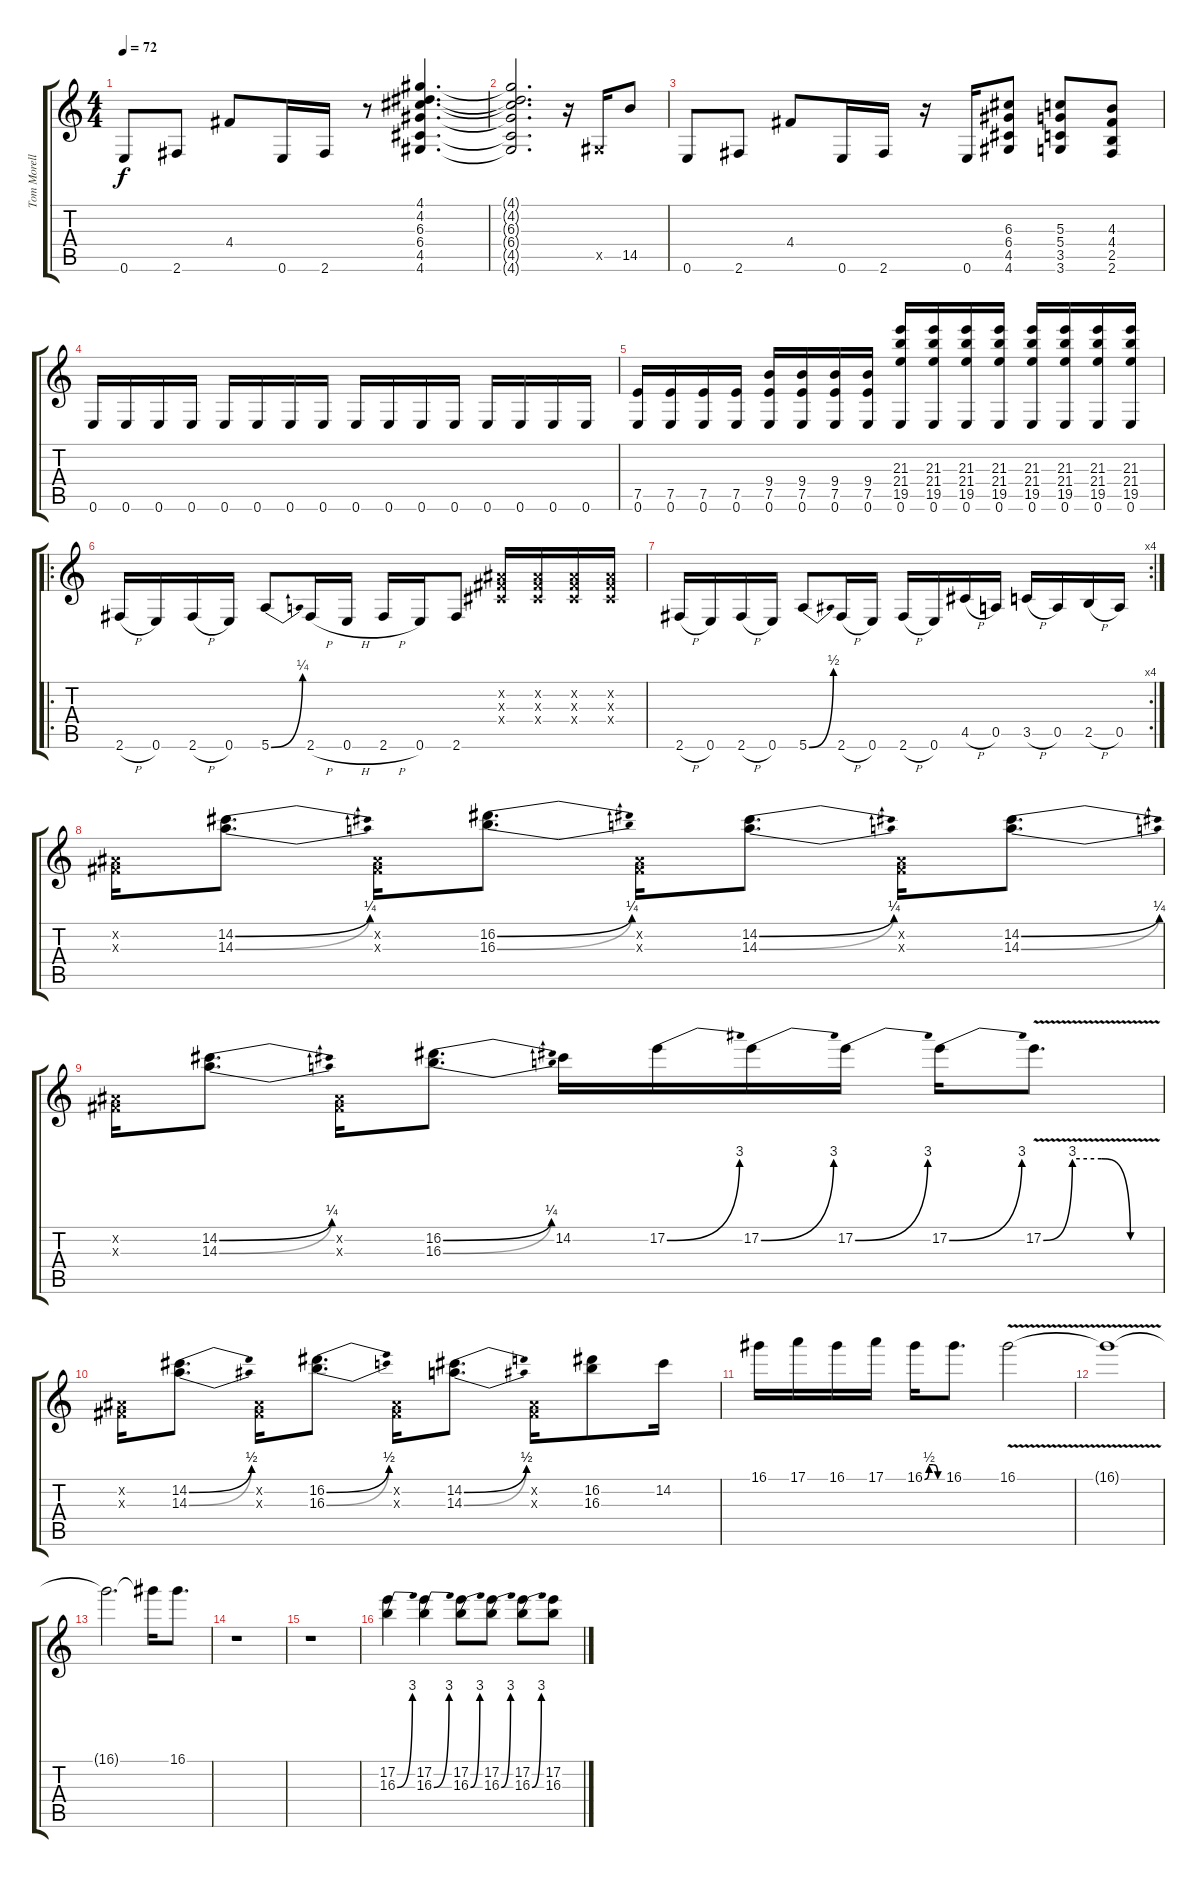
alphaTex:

\track ("Tom Morello (Guitar)" "Tom Morell") {mute instrument distortionguitar}
\staff {score tabs}
\tuning (E4 B3 G3 D3 A2 E2) {hide}
\ts (4 4)
\tempo 72
\clef g2
\ks c
0.6.8{dy f} 2.6.8 4.4.8 0.6.16 2.6.16 r.8 (4.1 4.2 6.3 6.4 4.5 4.6).4{d} |
(4.1{t} 4.2{t} 6.3{t} 6.4{t} 4.5{t} 4.6{t}).2{d} r.16 -1.5{x}.16 14.5.8 |
0.6.8 2.6.8 4.4.8 0.6.16 2.6.16 r.16 0.6.16 (6.3 6.4 4.5 4.6).8 (5.3 5.4 3.5 3.6).8 (4.3 4.4 2.5 2.6).8 |
0.6.16 0.6.16 0.6.16 0.6.16 0.6.16 0.6.16 0.6.16 0.6.16 0.6.16 0.6.16 0.6.16 0.6.16 0.6.16 0.6.16 0.6.16 0.6.16 |
(7.5 0.6).16 (7.5 0.6).16 (7.5 0.6).16 (7.5 0.6).16 (9.4 7.5 0.6).16 (9.4 7.5 0.6).16 (9.4 7.5 0.6).16 (9.4 7.5 0.6).16 (21.3 21.4 19.5 0.6).16 (21.3 21.4 19.5 0.6).16 (21.3 21.4 19.5 0.6).16 (21.3 21.4 19.5 0.6).16 (21.3 21.4 19.5 0.6).16 (21.3 21.4 19.5 0.6).16 (21.3 21.4 19.5 0.6).16 (21.3 21.4 19.5 0.6).16 |
\ro
2.6{h}.16 0.6.16 2.6{h}.16 0.6.16 5.6{be (bend 0 0 60 1)}.8 2.6{h}.16 0.6{h}.16 2.6{h}.16 0.6.16 2.6.8 (-1.2{x} -1.3{x} -1.4{x}).16 (-1.2{x} -1.3{x} -1.4{x}).16 (-1.2{x} -1.3{x} -1.4{x}).16 (-1.2{x} -1.3{x} -1.4{x}).16 |
\rc 4
2.6{h}.16 0.6.16 2.6{h}.16 0.6.16 5.6{be (bend 0 0 60 2)}.8 2.6{h}.16 0.6.16 2.6{h}.16 0.6.16 4.5{h}.16 0.5.16 3.5{h}.16 0.5.16 2.5{h}.16 0.5.16 |
(-1.2{x} -1.3{x}).16 (14.2{be (bend 0 0 60 1)} 14.3{be (bend 0 0 60 1)}).8{d} (-1.2{x} -1.3{x}).16 (16.2{be (bend 0 0 60 1)} 16.3{be (bend 0 0 60 1)}).8{d} (-1.2{x} -1.3{x}).16 (14.2{be (bend 0 0 60 1)} 14.3{be (bend 0 0 60 1)}).8{d} (-1.2{x} -1.3{x}).16 (14.2{be (bend 0 0 60 1)} 14.3{be (bend 0 0 60 1)}).8{d} |
(-1.2{x} -1.3{x}).16 (14.2{be (bend 0 0 60 1)} 14.3{be (bend 0 0 60 1)}).8{d} (-1.2{x} -1.3{x}).16 (16.2{be (bend 0 0 60 1)} 16.3{be (bend 0 0 60 1)}).8{d} 14.2.16 17.2{be (bend 0 0 60 12)}.16 17.2{be (bend 0 0 60 12)}.16 17.2{be (bend 0 0 60 12)}.16 17.2{be (bend 0 0 60 12)}.16 17.2{be (custom 0 0 15 12 30 12 45 0 60 0) v}.8{d} |
(-1.2{x} -1.3{x}).16 (14.2{be (bend 0 0 60 2)} 14.3{be (bend 0 0 60 2)}).8{d} (-1.2{x} -1.3{x}).16 (16.2{be (bend 0 0 60 2)} 16.3{be (bend 0 0 60 2)}).8{d} (-1.2{x} -1.3{x}).16 (14.2{be (bend 0 0 60 2)} 14.3{be (bend 0 0 60 2)}).8{d} (-1.2{x} -1.3{x}).16 (16.2 16.3).8 14.2.16 |
16.1.16 17.1.16 16.1.16 17.1.16 16.1{be (custom 0 0 15 2 30 2 45 0 60 0)}.16 16.1.8{d} 16.1{v}.2 |
16.1{t}.1 |
16.1{t}.2{d} 16.1{t}.16 16.1.8{d} |
r.1 |
r.1 |
(17.2 16.3{be (bend 0 0 60 12)}).4 (17.2 16.3{be (bend 0 0 60 12)}).4 (17.2 16.3{be (bend 0 0 60 12)}).8 (17.2 16.3{be (bend 0 0 60 12)}).8 (17.2 16.3{be (bend 0 0 60 12)}).8 (17.2 16.3).8
